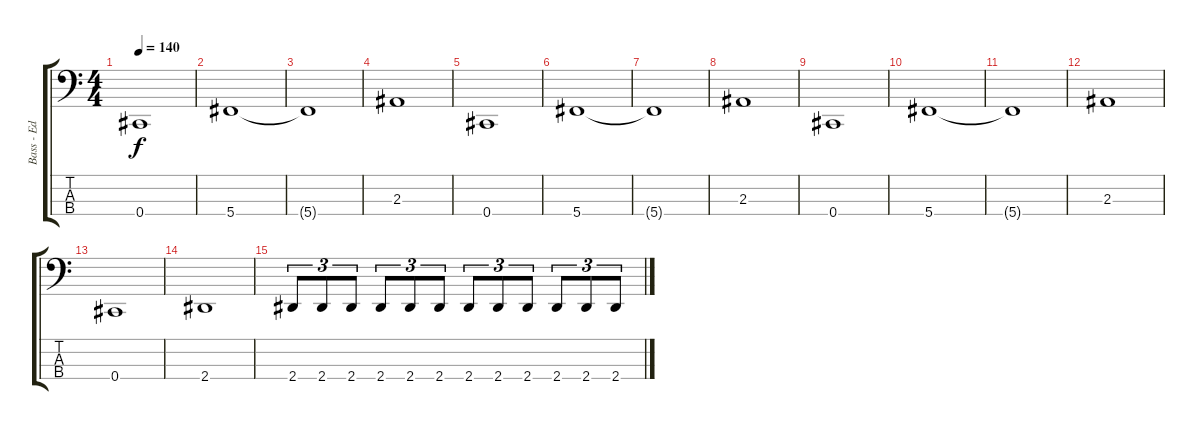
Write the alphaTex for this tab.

\track ("Bass - Ed" "Bass - Ed") {instrument electricbassfinger}
\staff {score tabs}
\tuning (Gb2 Db2 Ab1 Db1) {hide}
\ts (4 4)
\tempo 140
\clef f4
\ks c
0.4.1{dy f} |
5.4.1 |
5.4{t}.1 |
2.3.1 |
0.4.1 |
5.4.1 |
5.4{t}.1 |
2.3.1 |
0.4.1 |
5.4.1 |
5.4{t}.1 |
2.3.1 |
0.4.1 |
2.4.1 |
2.4.8{tu (3 2)} 2.4.8{tu (3 2)} 2.4.8{tu (3 2)} 2.4.8{tu (3 2)} 2.4.8{tu (3 2)} 2.4.8{tu (3 2)} 2.4.8{tu (3 2)} 2.4.8{tu (3 2)} 2.4.8{tu (3 2)} 2.4.8{tu (3 2)} 2.4.8{tu (3 2)} 2.4.8{tu (3 2)}
